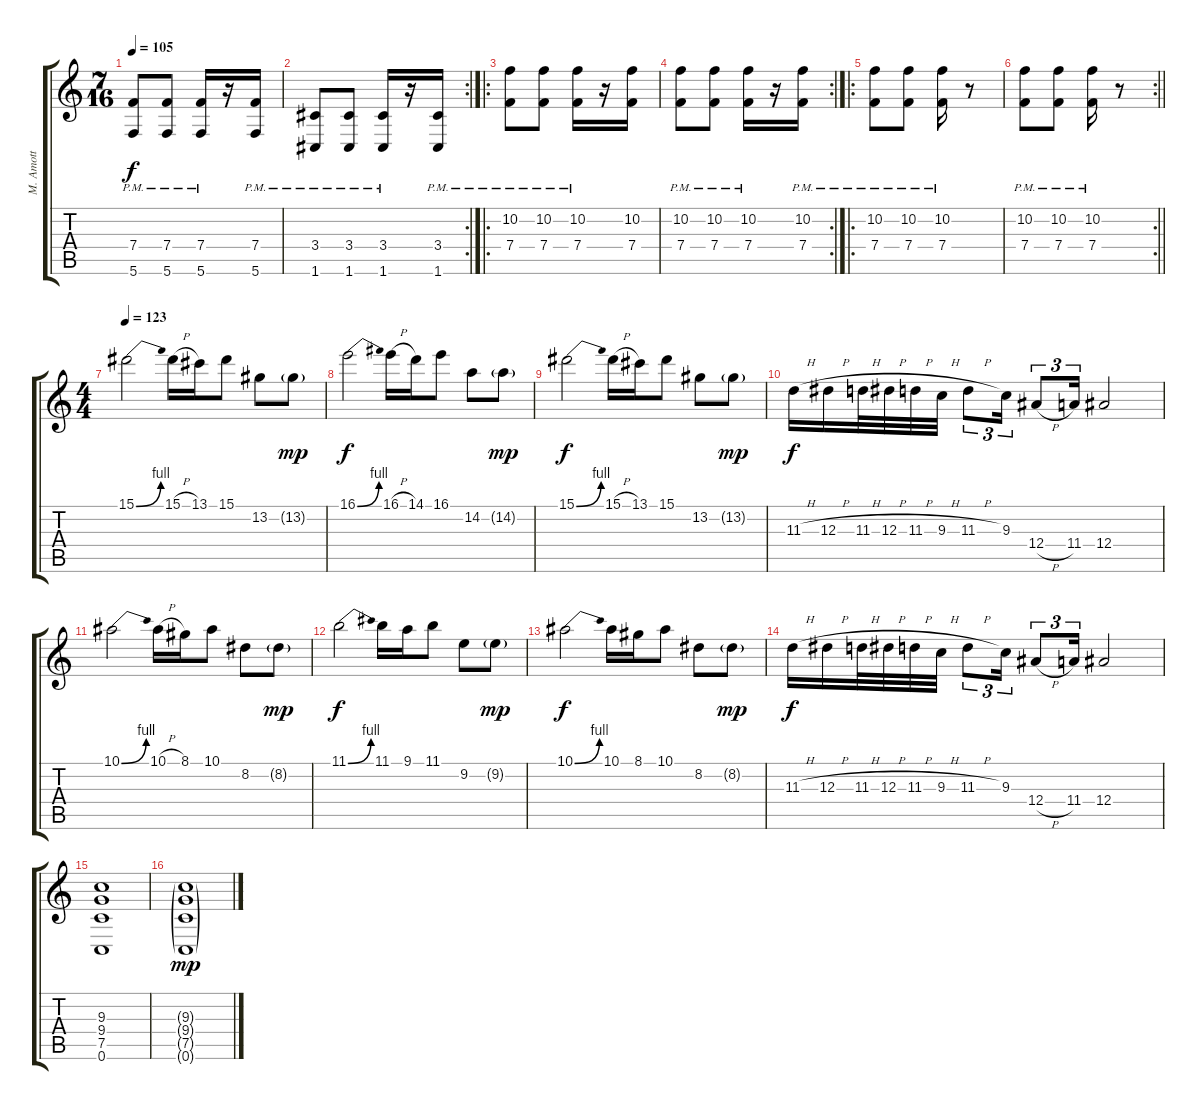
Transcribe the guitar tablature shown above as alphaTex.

\track ("M. Amott" "M. Amott") {instrument distortionguitar}
\staff {score tabs}
\tuning (C4 G3 Eb3 Bb2 F2 C2) {hide}
\ts (7 16)
\tempo 105
\clef g2
\ks c
(7.4{pm} 5.6{pm}).8{dy f} (7.4{pm} 5.6{pm}).8 (7.4{pm} 5.6{pm}).16 r.16 (7.4{pm} 5.6{pm}).16 |
\rc 2
(3.4{pm} 1.6{pm}).8 (3.4{pm} 1.6{pm}).8 (3.4{pm} 1.6{pm}).16 r.16 (3.4{pm} 1.6{pm}).16 |
\ro
(10.2{pm} 7.4{pm}).8 (10.2{pm} 7.4{pm}).8 (10.2{pm} 7.4{pm}).16 r.16 (10.2 7.4).16 |
\rc 2
(10.2{pm} 7.4{pm}).8 (10.2{pm} 7.4{pm}).8 (10.2{pm} 7.4{pm}).16 r.16 (10.2{pm} 7.4{pm}).16 |
\ro
(10.2{pm} 7.4{pm}).8 (10.2{pm} 7.4{pm}).8 (10.2{pm} 7.4{pm}).16 r.8 |
\rc 2
\barLineRight lightlight
(10.2{pm} 7.4{pm}).8 (10.2{pm} 7.4{pm}).8 (10.2{pm} 7.4{pm}).16 r.8 |
\ts (4 4)
\tempo 123
15.1{be (bend 0 0 60 4)}.2 15.1{h}.16 13.1.16 15.1.8 13.2.8 13.2{g}.8{dy mp} |
16.1{be (bend 0 0 60 4)}.2{dy f} 16.1{h}.16 14.1.16 16.1.8 14.2.8 14.2{g}.8{dy mp} |
15.1{be (bend 0 0 60 4)}.2{dy f} 15.1{h}.16 13.1.16 15.1.8 13.2.8 13.2{g}.8{dy mp} |
11.3{h}.16{dy f} 12.3{h}.16 11.3{h}.32 12.3{h}.32 11.3{h}.32 9.3{h}.32 11.3{h}.8{tu (3 2)} 9.3.16{tu (3 2)} 12.4{h}.8{tu (3 2)} 11.4.16{tu (3 2)} 12.4.2 |
10.1{be (bend 0 0 60 4)}.2 10.1{h}.16 8.1.16 10.1.8 8.2.8 8.2{g}.8{dy mp} |
11.1{be (bend 0 0 60 4)}.2{dy f} 11.1.16 9.1.16 11.1.8 9.2.8 9.2{g}.8{dy mp} |
10.1{be (bend 0 0 60 4)}.2{dy f} 10.1.16 8.1.16 10.1.8 8.2.8 8.2{g}.8{dy mp} |
11.3{h}.16{dy f} 12.3{h}.16 11.3{h}.32 12.3{h}.32 11.3{h}.32 9.3{h}.32 11.3{h}.8{tu (3 2)} 9.3.16{tu (3 2)} 12.4{h}.8{tu (3 2)} 11.4.16{tu (3 2)} 12.4.2 |
(9.3 9.4 7.5 0.6).1 |
(9.3{g} 9.4{g} 7.5{g} 0.6{g}).1{dy mp}
